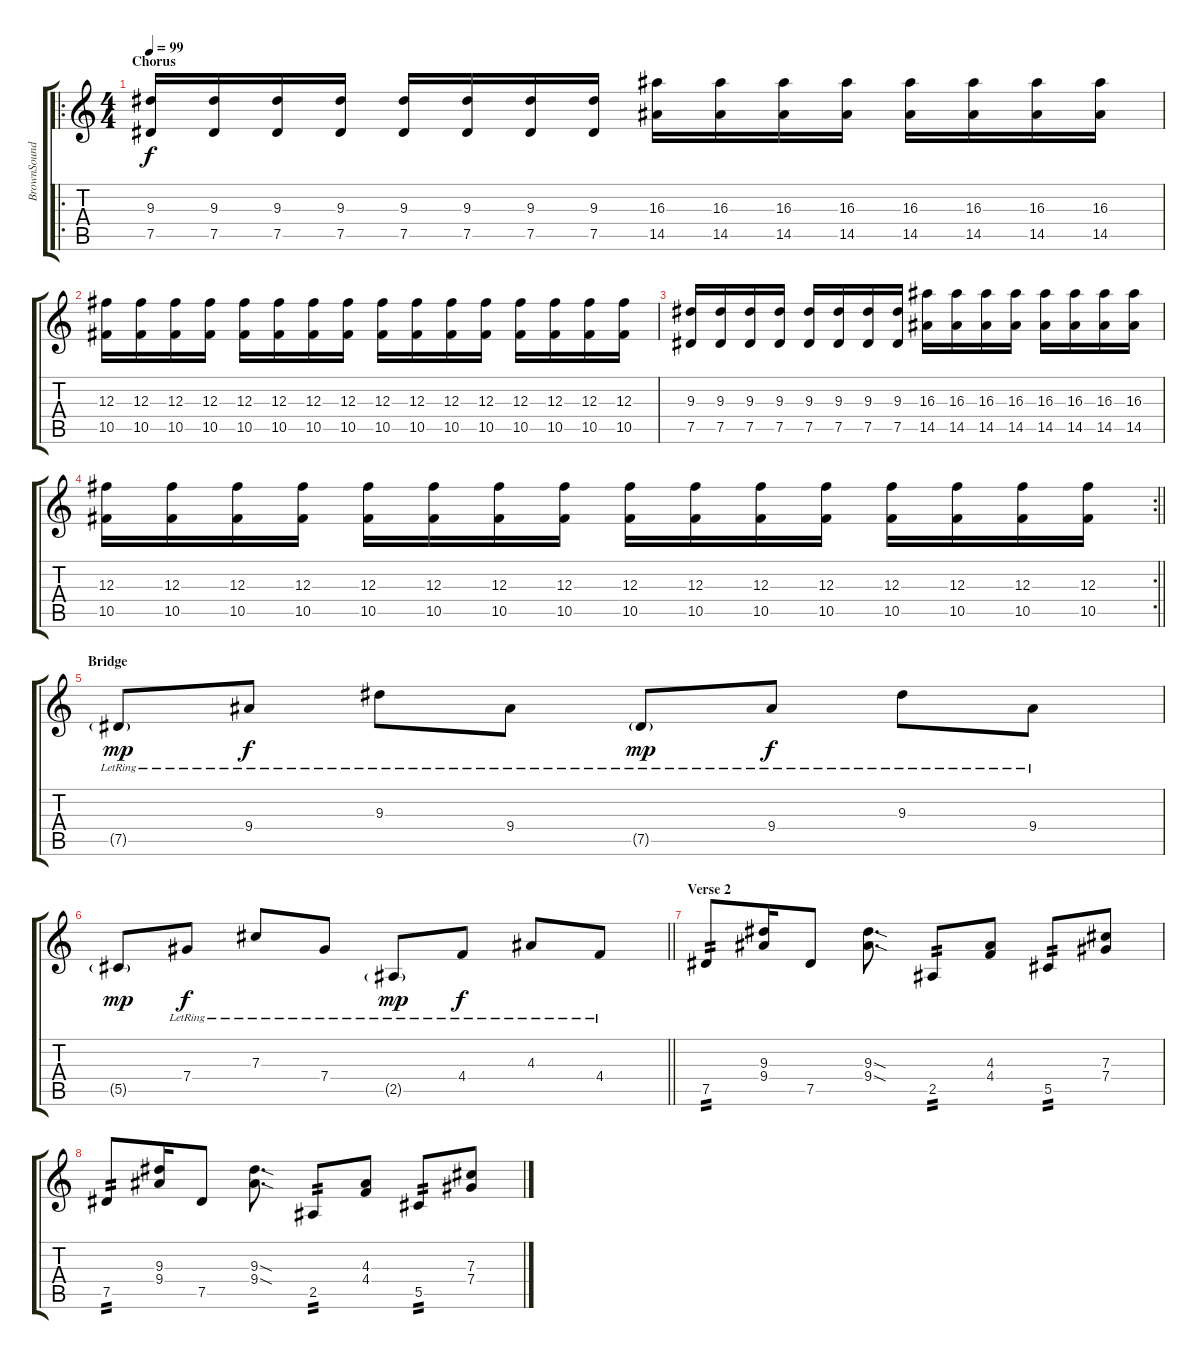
\track ("BrownSound" "BrownSound") {instrument distortionguitar}
\staff {score tabs}
\tuning (Eb4 Bb3 Gb3 Db3 Ab2 Db2) {hide}
\ro
\ts (4 4)
\section ("" "Chorus")
\tempo 99
\clef g2
\ks c
(9.3 7.5).16{dy f volume 10} (9.3 7.5).16 (9.3 7.5).16 (9.3 7.5).16 (9.3 7.5).16 (9.3 7.5).16 (9.3 7.5).16 (9.3 7.5).16 (16.3 14.5).16 (16.3 14.5).16 (16.3 14.5).16 (16.3 14.5).16 (16.3 14.5).16 (16.3 14.5).16 (16.3 14.5).16 (16.3 14.5).16 |
(12.3 10.5).16 (12.3 10.5).16 (12.3 10.5).16 (12.3 10.5).16 (12.3 10.5).16 (12.3 10.5).16 (12.3 10.5).16 (12.3 10.5).16 (12.3 10.5).16 (12.3 10.5).16 (12.3 10.5).16 (12.3 10.5).16 (12.3 10.5).16 (12.3 10.5).16 (12.3 10.5).16 (12.3 10.5).16 |
(9.3 7.5).16 (9.3 7.5).16 (9.3 7.5).16 (9.3 7.5).16 (9.3 7.5).16 (9.3 7.5).16 (9.3 7.5).16 (9.3 7.5).16 (16.3 14.5).16 (16.3 14.5).16 (16.3 14.5).16 (16.3 14.5).16 (16.3 14.5).16 (16.3 14.5).16 (16.3 14.5).16 (16.3 14.5).16 |
\rc 2
\barLineRight lightlight
(12.3 10.5).16 (12.3 10.5).16 (12.3 10.5).16 (12.3 10.5).16 (12.3 10.5).16 (12.3 10.5).16 (12.3 10.5).16 (12.3 10.5).16 (12.3 10.5).16 (12.3 10.5).16 (12.3 10.5).16 (12.3 10.5).16 (12.3 10.5).16 (12.3 10.5).16 (12.3 10.5).16 (12.3 10.5).16 |
\section ("" "Bridge")
7.5{g lr}.8{dy mp volume 14} 9.4{lr}.8{dy f} 9.3{lr}.8 9.4{lr}.8 7.5{g lr}.8{dy mp} 9.4{lr}.8{dy f} 9.3{lr}.8 9.4{lr}.8 |
\barLineRight lightlight
5.5{g}.8{dy mp} 7.4{lr}.8{dy f} 7.3{lr}.8 7.4{lr}.8 2.5{g lr}.8{dy mp} 4.4{lr}.8{dy f} 4.3{lr}.8 4.4{lr}.8 |
\section ("" "Verse 2")
7.5.8{tp 2 balance 13} (9.3 9.4).16 7.5.8 (9.3{sod} 9.4{sod}).8{d} 2.5.8{tp 2} (4.3 4.4).8 5.5.8{tp 2} (7.3 7.4).8 |
7.5.8{tp 2} (9.3 9.4).16 7.5.8 (9.3{sod} 9.4{sod}).8{d} 2.5.8{tp 2} (4.3 4.4).8 5.5.8{tp 2} (7.3 7.4).8
